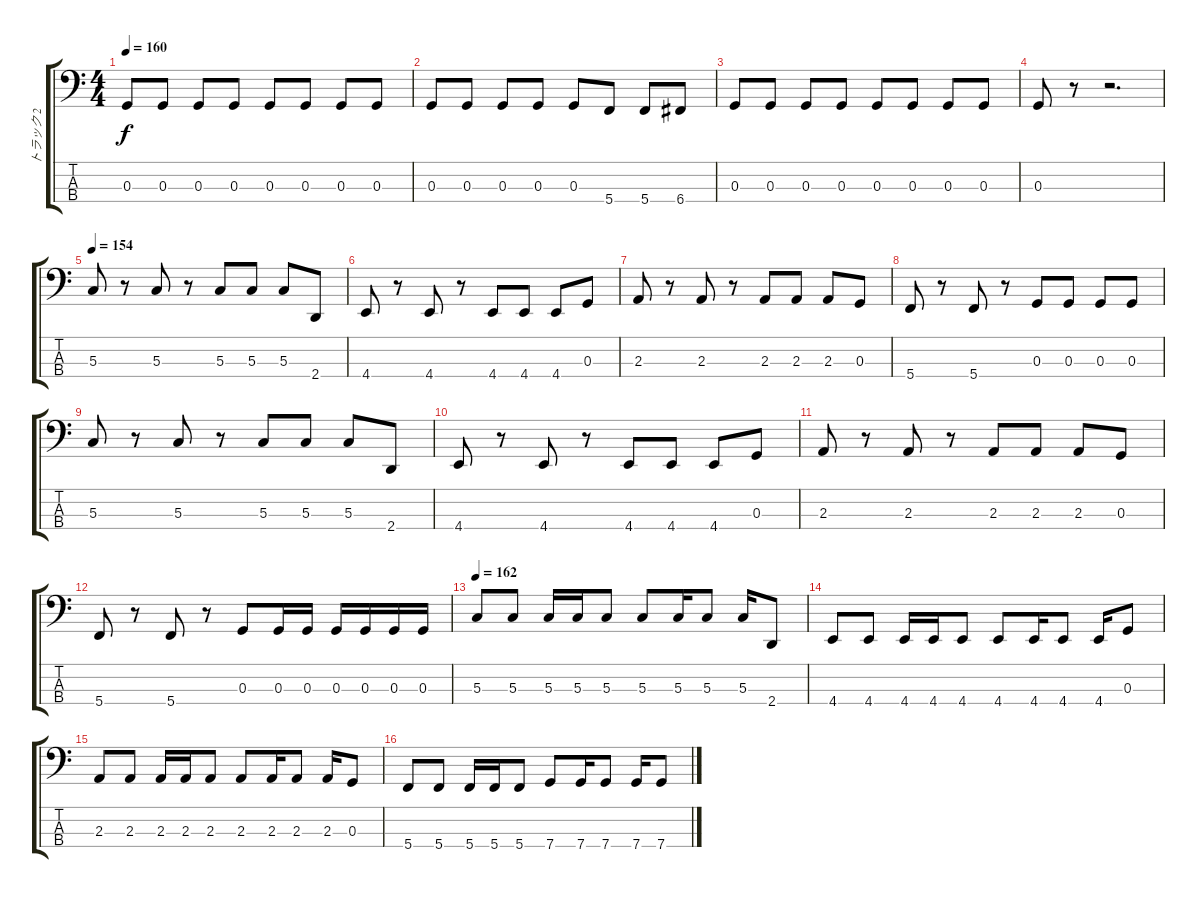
\track ("トラック 2" "トラック 2") {instrument electricbassfinger}
\staff {score tabs}
\tuning (F2 C2 G1 C1) {hide}
\ts (4 4)
\tempo 160
\clef f4
\ks c
0.3.8{dy f} 0.3.8 0.3.8 0.3.8 0.3.8 0.3.8 0.3.8 0.3.8 |
0.3.8 0.3.8 0.3.8 0.3.8 0.3.8 5.4.8 5.4.8 6.4.8 |
0.3.8 0.3.8 0.3.8 0.3.8 0.3.8 0.3.8 0.3.8 0.3.8 |
0.3.8 r.8 r.2{d} |
\tempo 154
5.3.8 r.8 5.3.8 r.8 5.3.8 5.3.8 5.3.8 2.4.8 |
4.4.8 r.8 4.4.8 r.8 4.4.8 4.4.8 4.4.8 0.3.8 |
2.3.8 r.8 2.3.8 r.8 2.3.8 2.3.8 2.3.8 0.3.8 |
5.4.8 r.8 5.4.8 r.8 0.3.8 0.3.8 0.3.8 0.3.8 |
5.3.8 r.8 5.3.8 r.8 5.3.8 5.3.8 5.3.8 2.4.8 |
4.4.8 r.8 4.4.8 r.8 4.4.8 4.4.8 4.4.8 0.3.8 |
2.3.8 r.8 2.3.8 r.8 2.3.8 2.3.8 2.3.8 0.3.8 |
5.4.8 r.8 5.4.8 r.8 0.3.8 0.3.16 0.3.16 0.3.16 0.3.16 0.3.16 0.3.16 |
\tempo 162
5.3.8 5.3.8 5.3.16 5.3.16 5.3.8 5.3.8 5.3.16 5.3.8 5.3.16 2.4.8 |
4.4.8 4.4.8 4.4.16 4.4.16 4.4.8 4.4.8 4.4.16 4.4.8 4.4.16 0.3.8 |
2.3.8 2.3.8 2.3.16 2.3.16 2.3.8 2.3.8 2.3.16 2.3.8 2.3.16 0.3.8 |
5.4.8 5.4.8 5.4.16 5.4.16 5.4.8 7.4.8 7.4.16 7.4.8 7.4.16 7.4.8
